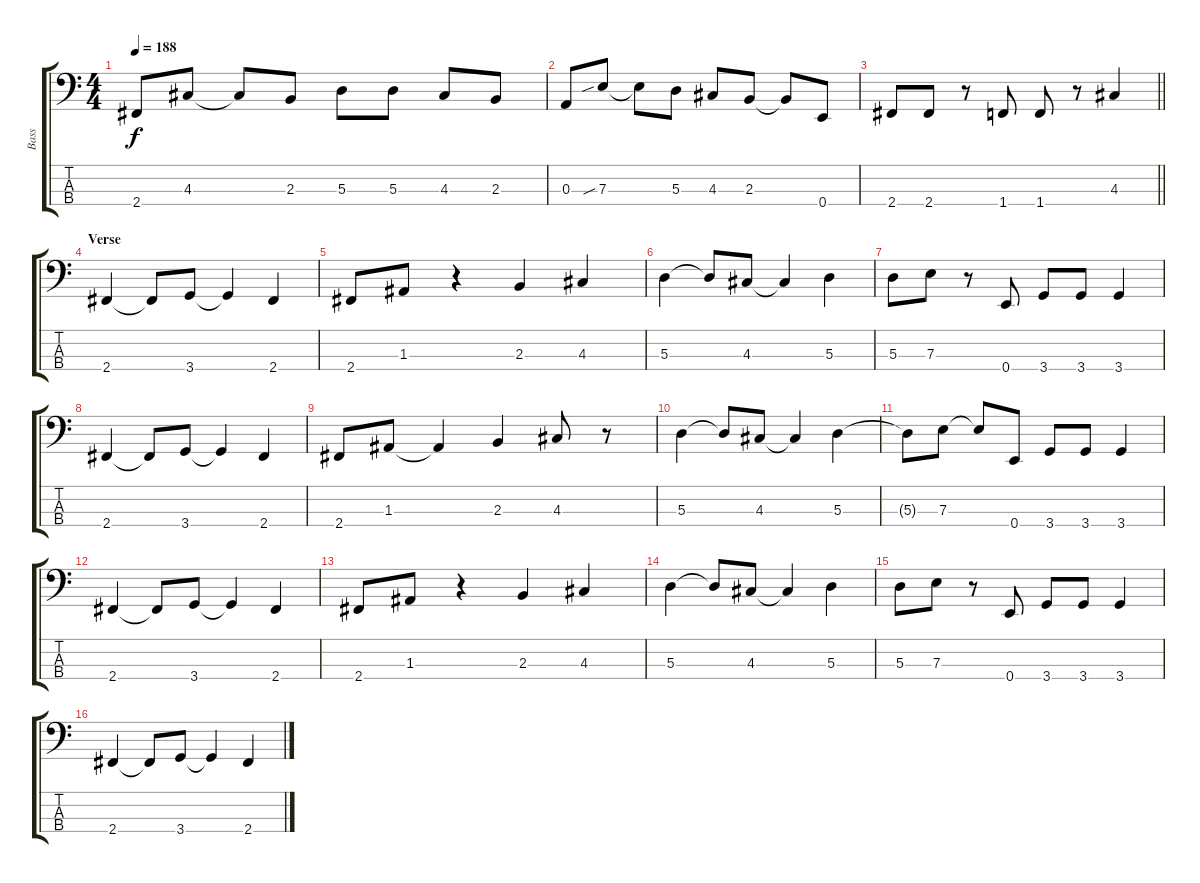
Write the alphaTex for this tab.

\track ("Bass" "Bass") {instrument electricbassfinger}
\staff {score tabs}
\tuning (G2 D2 A1 E1) {hide}
\ts (4 4)
\tempo 188
\clef f4
\ks c
2.4.8{dy f} 4.3.8 4.3{t}.8 2.3.8 5.3.8 5.3.8 4.3.8 2.3.8 |
0.3.8 7.3{sib}.8 7.3{t}.8 5.3.8 4.3.8 2.3.8 2.3{t}.8 0.4.8 |
\barLineRight lightlight
2.4.8 2.4.8 r.8 1.4.8 1.4.8 r.8 4.3.4 |
\section ("" "Verse")
2.4.4 2.4{t}.8 3.4.8 3.4{t}.4 2.4.4 |
2.4.8 1.3.8 r.4 2.3.4 4.3.4 |
5.3.4 5.3{t}.8 4.3.8 4.3{t}.4 5.3.4 |
5.3.8 7.3.8 r.8 0.4.8 3.4.8 3.4.8 3.4.4 |
2.4.4 2.4{t}.8 3.4.8 3.4{t}.4 2.4.4 |
2.4.8 1.3.8 1.3{t}.4 2.3.4 4.3.8 r.8 |
5.3.4 5.3{t}.8 4.3.8 4.3{t}.4 5.3.4 |
5.3{t}.8 7.3.8 7.3{t}.8 0.4.8 3.4.8 3.4.8 3.4.4 |
2.4.4 2.4{t}.8 3.4.8 3.4{t}.4 2.4.4 |
2.4.8 1.3.8 r.4 2.3.4 4.3.4 |
5.3.4 5.3{t}.8 4.3.8 4.3{t}.4 5.3.4 |
5.3.8 7.3.8 r.8 0.4.8 3.4.8 3.4.8 3.4.4 |
2.4.4 2.4{t}.8 3.4.8 3.4{t}.4 2.4.4
